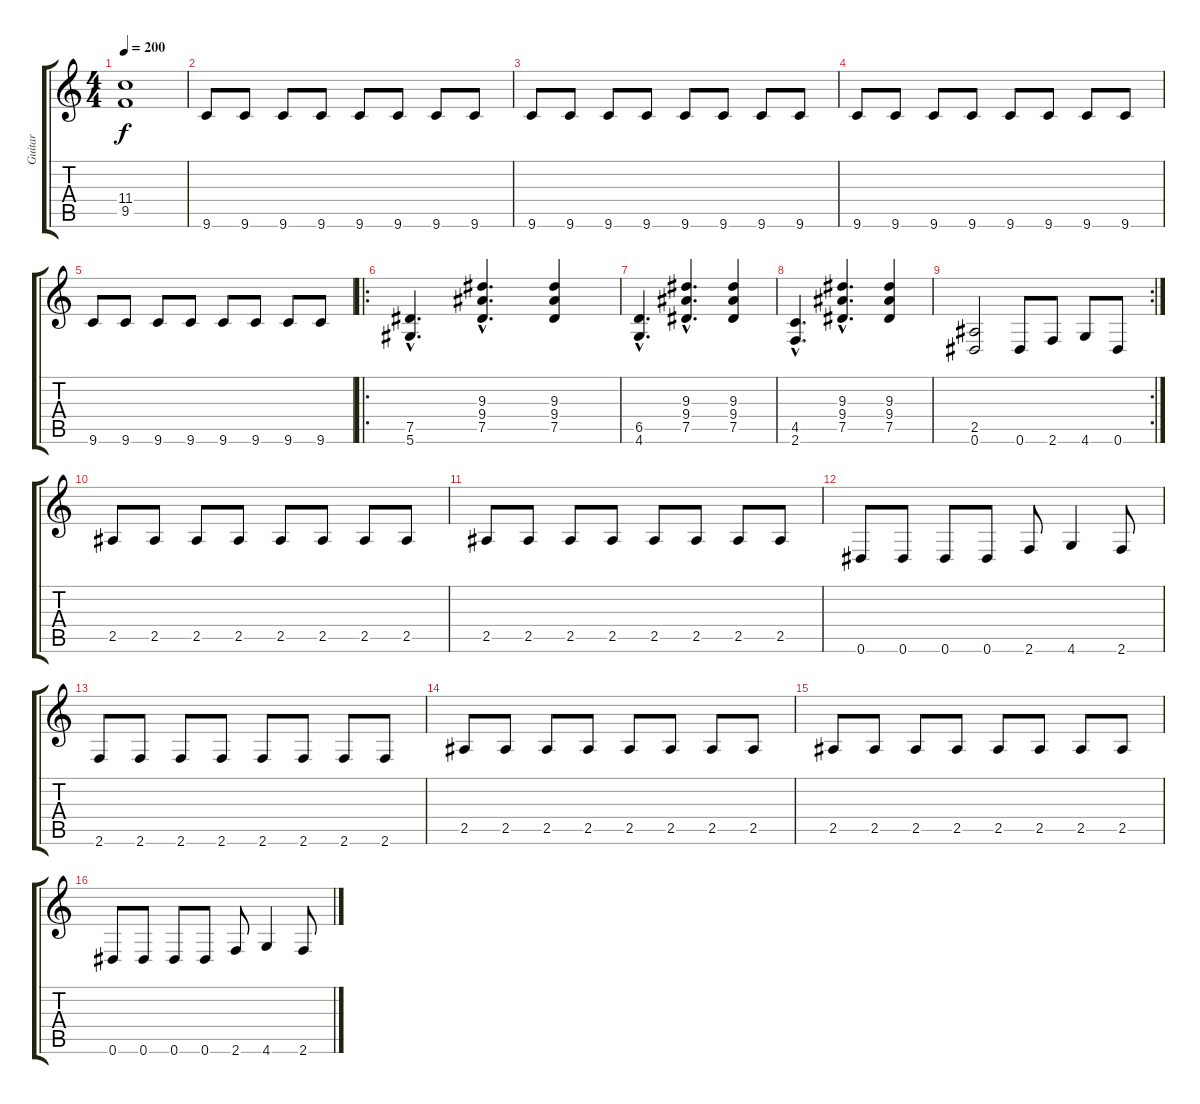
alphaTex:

\track ("Guitar" "Guitar") {instrument distortionguitar}
\staff {score tabs}
\tuning (Eb4 Bb3 Gb3 Db3 Ab2 Eb2) {hide}
\ts (4 4)
\tempo 200
\clef g2
\ks c
(11.4 9.5).1{dy f} |
9.6.8 9.6.8 9.6.8 9.6.8 9.6.8 9.6.8 9.6.8 9.6.8 |
9.6.8 9.6.8 9.6.8 9.6.8 9.6.8 9.6.8 9.6.8 9.6.8 |
9.6.8 9.6.8 9.6.8 9.6.8 9.6.8 9.6.8 9.6.8 9.6.8 |
9.6.8 9.6.8 9.6.8 9.6.8 9.6.8 9.6.8 9.6.8 9.6.8 |
\ro
(7.5{hac} 5.6{hac}).4{d} (9.3{hac} 9.4{hac} 7.5{hac}).4{d} (9.3 9.4 7.5).4 |
(6.5{hac} 4.6{hac}).4{d} (9.3{hac} 9.4{hac} 7.5{hac}).4{d} (9.3 9.4 7.5).4 |
(4.5{hac} 2.6{hac}).4{d} (9.3{hac} 9.4{hac} 7.5{hac}).4{d} (9.3 9.4 7.5).4 |
\rc 2
(2.5 0.6).2 0.6.8 2.6.8 4.6.8 0.6.8 |
2.5.8 2.5.8 2.5.8 2.5.8 2.5.8 2.5.8 2.5.8 2.5.8 |
2.5.8 2.5.8 2.5.8 2.5.8 2.5.8 2.5.8 2.5.8 2.5.8 |
0.6.8 0.6.8 0.6.8 0.6.8 2.6.8 4.6.4 2.6.8 |
2.6.8 2.6.8 2.6.8 2.6.8 2.6.8 2.6.8 2.6.8 2.6.8 |
2.5.8 2.5.8 2.5.8 2.5.8 2.5.8 2.5.8 2.5.8 2.5.8 |
2.5.8 2.5.8 2.5.8 2.5.8 2.5.8 2.5.8 2.5.8 2.5.8 |
0.6.8 0.6.8 0.6.8 0.6.8 2.6.8 4.6.4 2.6.8
